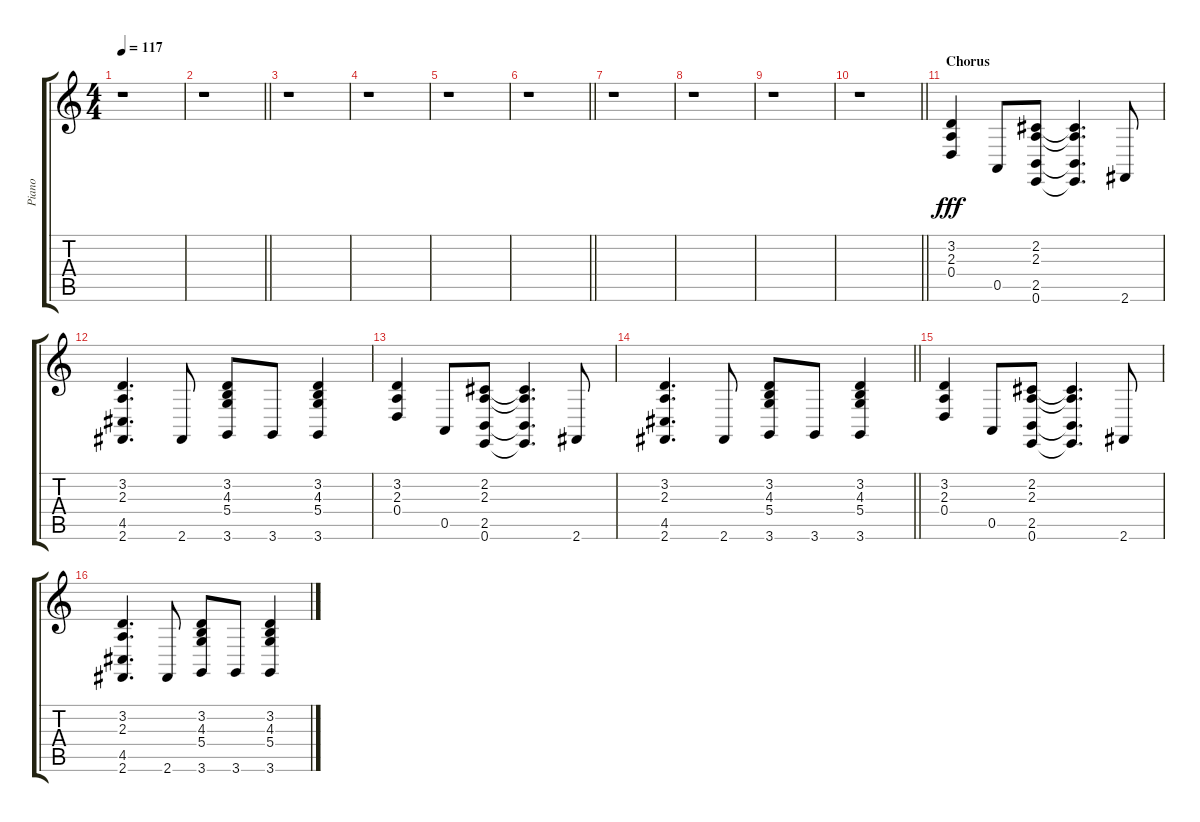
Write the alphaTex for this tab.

\track ("Piano" "Piano") {instrument brightacousticpiano}
\staff {score tabs}
\tuning (E4 B3 G3 D3 A2 E2) {hide}
\ts (4 4)
\tempo 117
\clef g2
\ks c
r.1{dy fff} |
\barLineRight lightlight
r.1 |
r.1 |
r.1 |
r.1 |
\barLineRight lightlight
r.1 |
r.1 |
r.1 |
r.1 |
\barLineRight lightlight
r.1 |
\section ("" "Chorus")
(3.2 2.3 0.4).4{balance 4} 0.5.8 (2.2 2.3 2.5 0.6).8 (2.2{t} 2.3{t} 2.5{t} 0.6{t}).4{d} 2.6.8 |
(3.2 2.3 4.5 2.6).4{d} 2.6.8 (3.2 4.3 5.4 3.6).8 3.6.8 (3.2 4.3 5.4 3.6).4 |
(3.2 2.3 0.4).4 0.5.8 (2.2 2.3 2.5 0.6).8 (2.2{t} 2.3{t} 2.5{t} 0.6{t}).4{d} 2.6.8 |
\barLineRight lightlight
(3.2 2.3 4.5 2.6).4{d} 2.6.8 (3.2 4.3 5.4 3.6).8 3.6.8 (3.2 4.3 5.4 3.6).4 |
(3.2 2.3 0.4).4 0.5.8 (2.2 2.3 2.5 0.6).8 (2.2{t} 2.3{t} 2.5{t} 0.6{t}).4{d} 2.6.8 |
(3.2 2.3 4.5 2.6).4{d} 2.6.8 (3.2 4.3 5.4 3.6).8 3.6.8 (3.2 4.3 5.4 3.6).4
